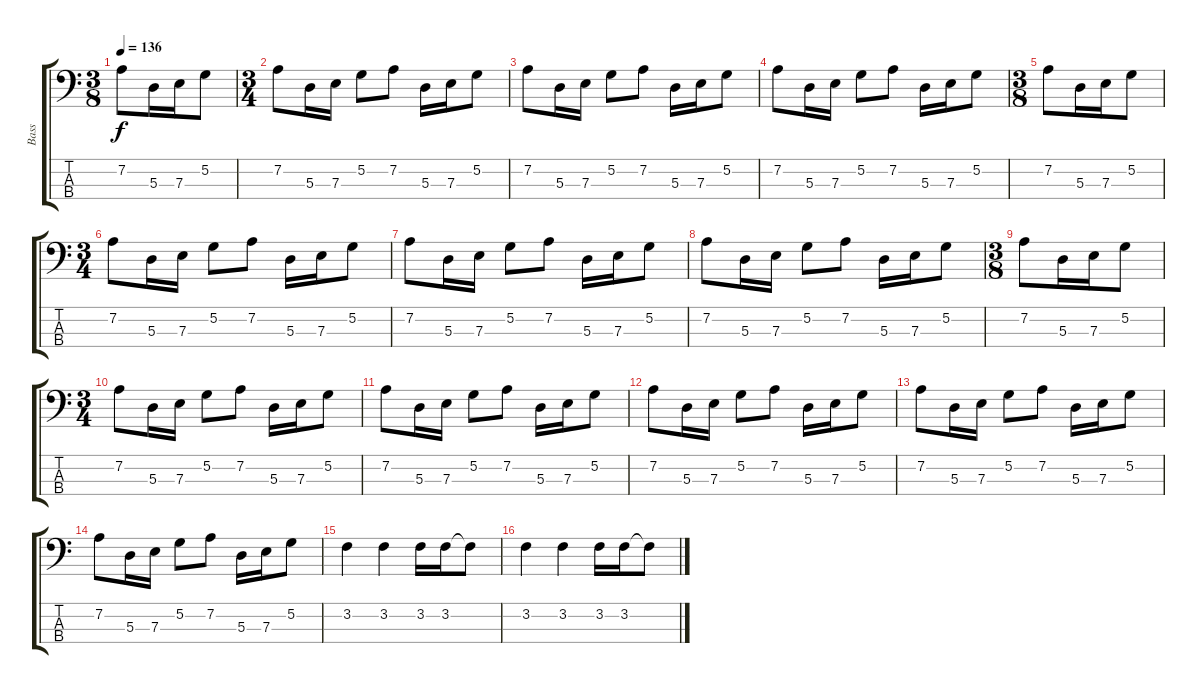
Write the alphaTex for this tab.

\track ("Bass" "Bass") {instrument electricbassfinger}
\staff {score tabs}
\tuning (G2 D2 A1 E1) {hide}
\ts (3 8)
\tempo 136
\clef f4
\ks c
7.2.8{dy f} 5.3.16 7.3.16 5.2.8 |
\ts (3 4)
7.2.8 5.3.16 7.3.16 5.2.8 7.2.8 5.3.16 7.3.16 5.2.8 |
7.2.8 5.3.16 7.3.16 5.2.8 7.2.8 5.3.16 7.3.16 5.2.8 |
7.2.8 5.3.16 7.3.16 5.2.8 7.2.8 5.3.16 7.3.16 5.2.8 |
\ts (3 8)
7.2.8 5.3.16 7.3.16 5.2.8 |
\ts (3 4)
7.2.8 5.3.16 7.3.16 5.2.8 7.2.8 5.3.16 7.3.16 5.2.8 |
7.2.8 5.3.16 7.3.16 5.2.8 7.2.8 5.3.16 7.3.16 5.2.8 |
7.2.8 5.3.16 7.3.16 5.2.8 7.2.8 5.3.16 7.3.16 5.2.8 |
\ts (3 8)
7.2.8 5.3.16 7.3.16 5.2.8 |
\ts (3 4)
7.2.8 5.3.16 7.3.16 5.2.8 7.2.8 5.3.16 7.3.16 5.2.8 |
7.2.8 5.3.16 7.3.16 5.2.8 7.2.8 5.3.16 7.3.16 5.2.8 |
7.2.8 5.3.16 7.3.16 5.2.8 7.2.8 5.3.16 7.3.16 5.2.8 |
7.2.8 5.3.16 7.3.16 5.2.8 7.2.8 5.3.16 7.3.16 5.2.8 |
7.2.8 5.3.16 7.3.16 5.2.8 7.2.8 5.3.16 7.3.16 5.2.8 |
3.2.4 3.2.4 3.2.16 3.2.16 3.2{t}.8 |
3.2.4 3.2.4 3.2.16 3.2.16 3.2{t}.8
